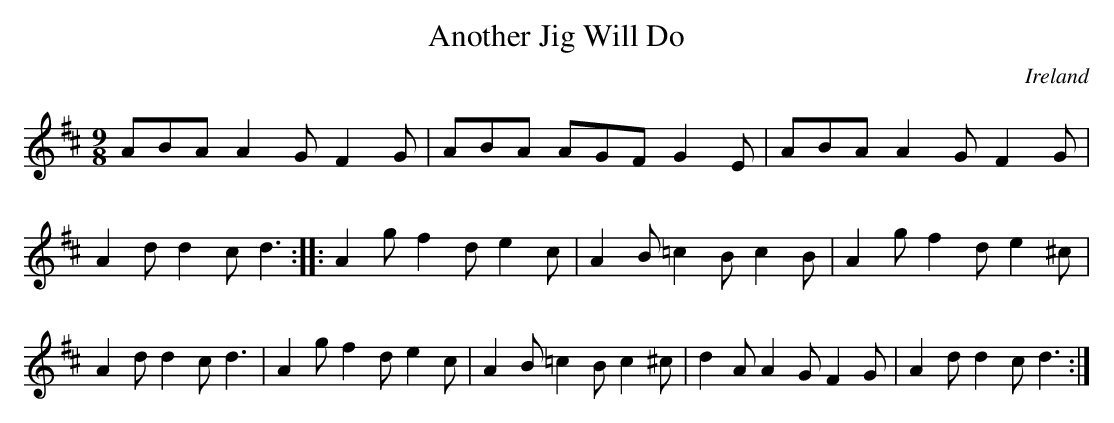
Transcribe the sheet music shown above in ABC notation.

X:1
T:Another Jig Will Do
M:9/8
O:Ireland
K:D major
ABA A2G F2G | ABA AGF G2E | \
ABA A2G F2G | A2d d2c d3 :: \
A2g f2d e2c | A2B =c2B c2B | \
A2g f2d e2^c | A2d d2c d3 | \
A2g f2d e2c | A2B =c2B c2^c | \
d2A A2G F2G | A2d d2c d3 :|
